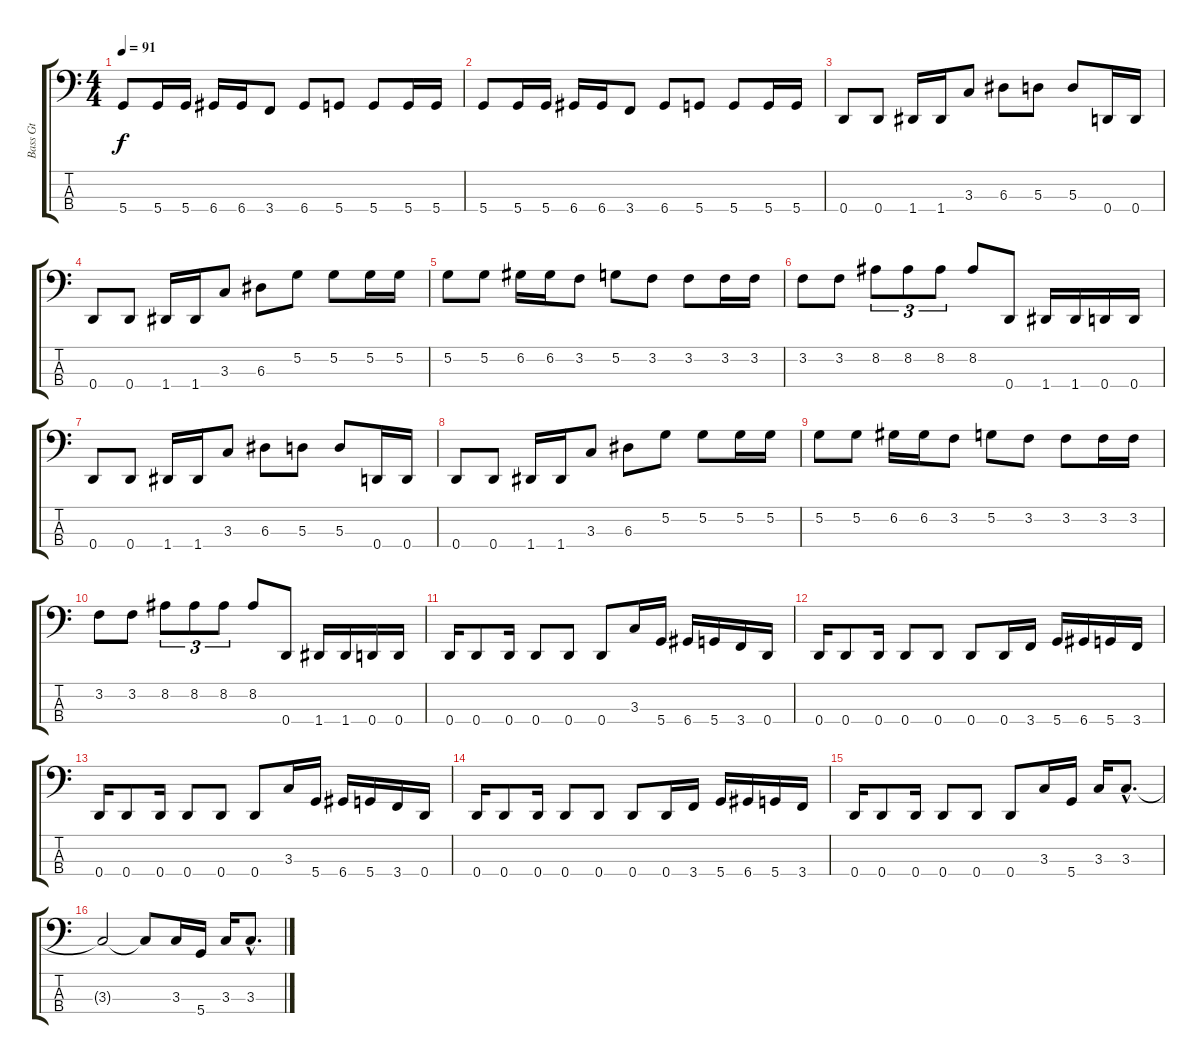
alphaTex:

\track ("Bass Gt" "Bass Gt") {instrument electricbasspick}
\staff {score tabs}
\tuning (G2 D2 A1 D1) {hide}
\ts (4 4)
\tempo 91
\clef f4
\ks c
5.4.8{dy f} 5.4.16 5.4.16 6.4.16 6.4.16 3.4.8 6.4.8 5.4.8 5.4.8 5.4.16 5.4.16 |
5.4.8 5.4.16 5.4.16 6.4.16 6.4.16 3.4.8 6.4.8 5.4.8 5.4.8 5.4.16 5.4.16 |
0.4.8 0.4.8 1.4.16 1.4.16 3.3.8 6.3.8 5.3.8 5.3.8 0.4.16 0.4.16 |
0.4.8 0.4.8 1.4.16 1.4.16 3.3.8 6.3.8 5.2.8 5.2.8 5.2.16 5.2.16 |
5.2.8 5.2.8 6.2.16 6.2.16 3.2.8 5.2.8 3.2.8 3.2.8 3.2.16 3.2.16 |
3.2.8 3.2.8 8.2.8{tu (3 2)} 8.2.8{tu (3 2)} 8.2.8{tu (3 2)} 8.2.8 0.4.8 1.4.16 1.4.16 0.4.16 0.4.16 |
0.4.8 0.4.8 1.4.16 1.4.16 3.3.8 6.3.8 5.3.8 5.3.8 0.4.16 0.4.16 |
0.4.8 0.4.8 1.4.16 1.4.16 3.3.8 6.3.8 5.2.8 5.2.8 5.2.16 5.2.16 |
5.2.8 5.2.8 6.2.16 6.2.16 3.2.8 5.2.8 3.2.8 3.2.8 3.2.16 3.2.16 |
3.2.8 3.2.8 8.2.8{tu (3 2)} 8.2.8{tu (3 2)} 8.2.8{tu (3 2)} 8.2.8 0.4.8 1.4.16 1.4.16 0.4.16 0.4.16 |
0.4.16 0.4.8 0.4.16 0.4.8 0.4.8 0.4.8 3.3.16 5.4.16 6.4.16 5.4.16 3.4.16 0.4.16 |
0.4.16 0.4.8 0.4.16 0.4.8 0.4.8 0.4.8 0.4.16 3.4.16 5.4.16 6.4.16 5.4.16 3.4.16 |
0.4.16 0.4.8 0.4.16 0.4.8 0.4.8 0.4.8 3.3.16 5.4.16 6.4.16 5.4.16 3.4.16 0.4.16 |
0.4.16 0.4.8 0.4.16 0.4.8 0.4.8 0.4.8 0.4.16 3.4.16 5.4.16 6.4.16 5.4.16 3.4.16 |
0.4.16 0.4.8 0.4.16 0.4.8 0.4.8 0.4.8 3.3.16 5.4.16 3.3.16 3.3{hac}.8{d} |
3.3{t}.2 3.3{t}.8 3.3.16 5.4.16 3.3.16 3.3{hac}.8{d}
